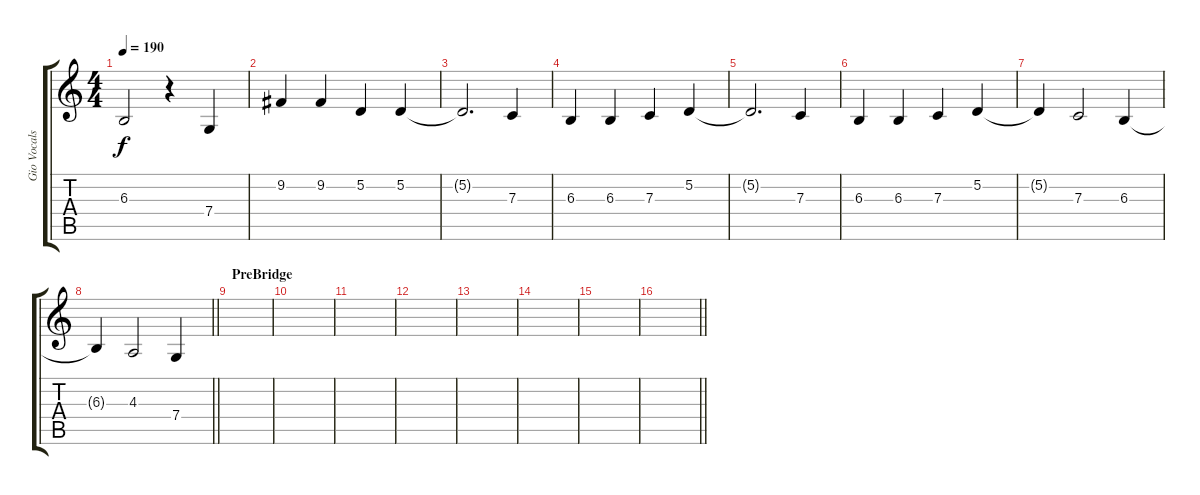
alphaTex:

\track ("Gio Vocals" "Gio Vocals") {instrument lead2sawtooth}
\staff {score tabs}
\tuning (D4 A3 F3 C3 G2 D2) {hide}
\ts (4 4)
\tempo 190
\clef g2
\ks c
6.3{t}.2{dy f} r.4 7.4.4 |
9.2.4 9.2.4 5.2.4 5.2.4 |
5.2{t}.2{d} 7.3.4 |
6.3.4 6.3.4 7.3.4 5.2.4 |
5.2{t}.2{d} 7.3.4 |
6.3.4 6.3.4 7.3.4 5.2.4 |
5.2{t}.4 7.3.2 6.3.4 |
\barLineRight lightlight
6.3{t}.4 4.3.2 7.4.4 |
\section ("" "PreBridge")
|
|
|
|
|
|
|
\barLineRight lightlight
